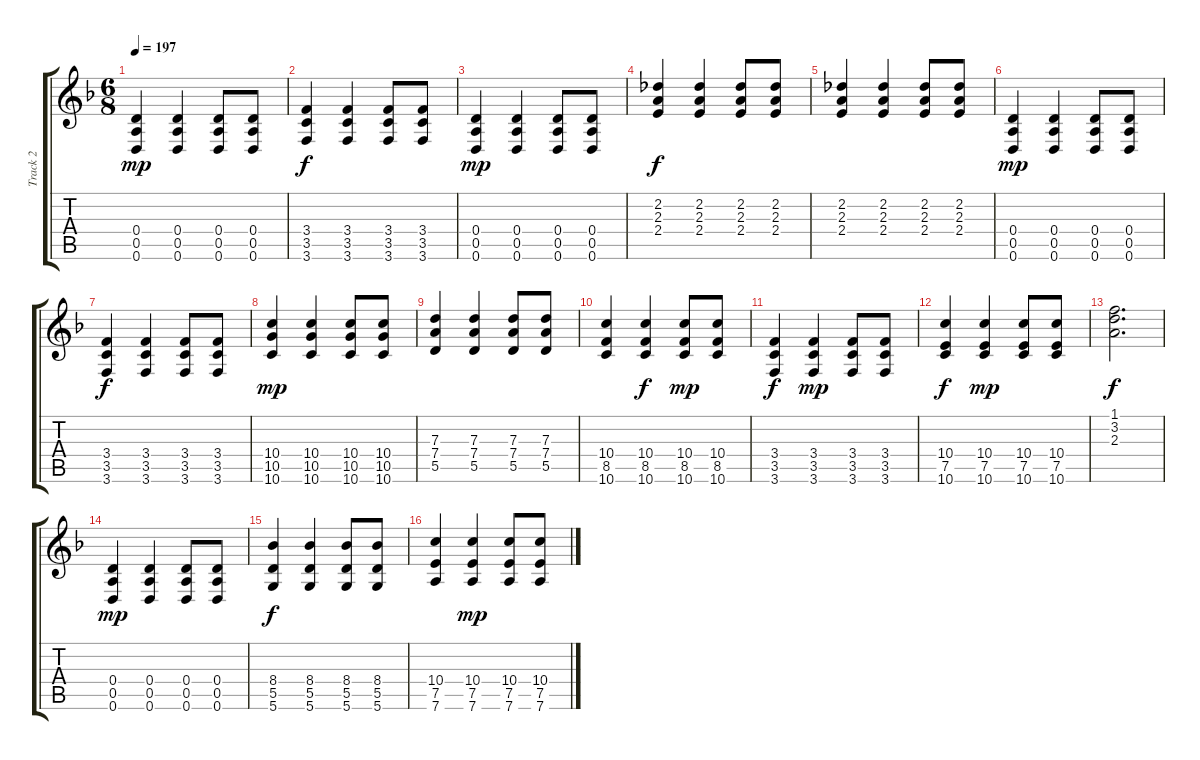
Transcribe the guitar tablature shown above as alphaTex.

\track ("Track 2" "Track 2") {instrument distortionguitar}
\staff {score tabs}
\tuning (E4 B3 G3 D3 A2 D2) {hide}
\ts (6 8)
\tempo 197
\clef g2
\ks f
(0.4 0.5 0.6).4{dy mp} (0.4 0.5 0.6).4 (0.4 0.5 0.6).8 (0.4 0.5 0.6).8 |
(3.4 3.5 3.6).4{dy f} (3.4 3.5 3.6).4 (3.4 3.5 3.6).8 (3.4 3.5 3.6).8 |
(0.4 0.5 0.6).4{dy mp} (0.4 0.5 0.6).4 (0.4 0.5 0.6).8 (0.4 0.5 0.6).8 |
(2.2 2.3 2.4).4{dy f} (2.2 2.3 2.4).4 (2.2 2.3 2.4).8 (2.2 2.3 2.4).8 |
(2.2 2.3 2.4).4 (2.2 2.3 2.4).4 (2.2 2.3 2.4).8 (2.2 2.3 2.4).8 |
(0.4 0.5 0.6).4{dy mp} (0.4 0.5 0.6).4 (0.4 0.5 0.6).8 (0.4 0.5 0.6).8 |
(3.4 3.5 3.6).4{dy f} (3.4 3.5 3.6).4 (3.4 3.5 3.6).8 (3.4 3.5 3.6).8 |
(10.4 10.5 10.6).4{dy mp} (10.4 10.5 10.6).4 (10.4 10.5 10.6).8 (10.4 10.5 10.6).8 |
(7.3 7.4 5.5).4 (7.3 7.4 5.5).4 (7.3 7.4 5.5).8 (7.3 7.4 5.5).8 |
(10.4 8.5 10.6).4 (10.4 8.5 10.6).4{dy f} (10.4 8.5 10.6).8{dy mp} (10.4 8.5 10.6).8 |
(3.4 3.5 3.6).4{dy f} (3.4 3.5 3.6).4{dy mp} (3.4 3.5 3.6).8 (3.4 3.5 3.6).8 |
(10.4 7.5 10.6).4{dy f} (10.4 7.5 10.6).4{dy mp} (10.4 7.5 10.6).8 (10.4 7.5 10.6).8 |
(1.1 3.2 2.3).2{d dy f} |
(0.4 0.5 0.6).4{dy mp} (0.4 0.5 0.6).4 (0.4 0.5 0.6).8 (0.4 0.5 0.6).8 |
(8.4 5.5 5.6).4{dy f} (8.4 5.5 5.6).4 (8.4 5.5 5.6).8 (8.4 5.5 5.6).8 |
(10.4 7.5 7.6).4 (10.4 7.5 7.6).4{dy mp} (10.4 7.5 7.6).8 (10.4 7.5 7.6).8
